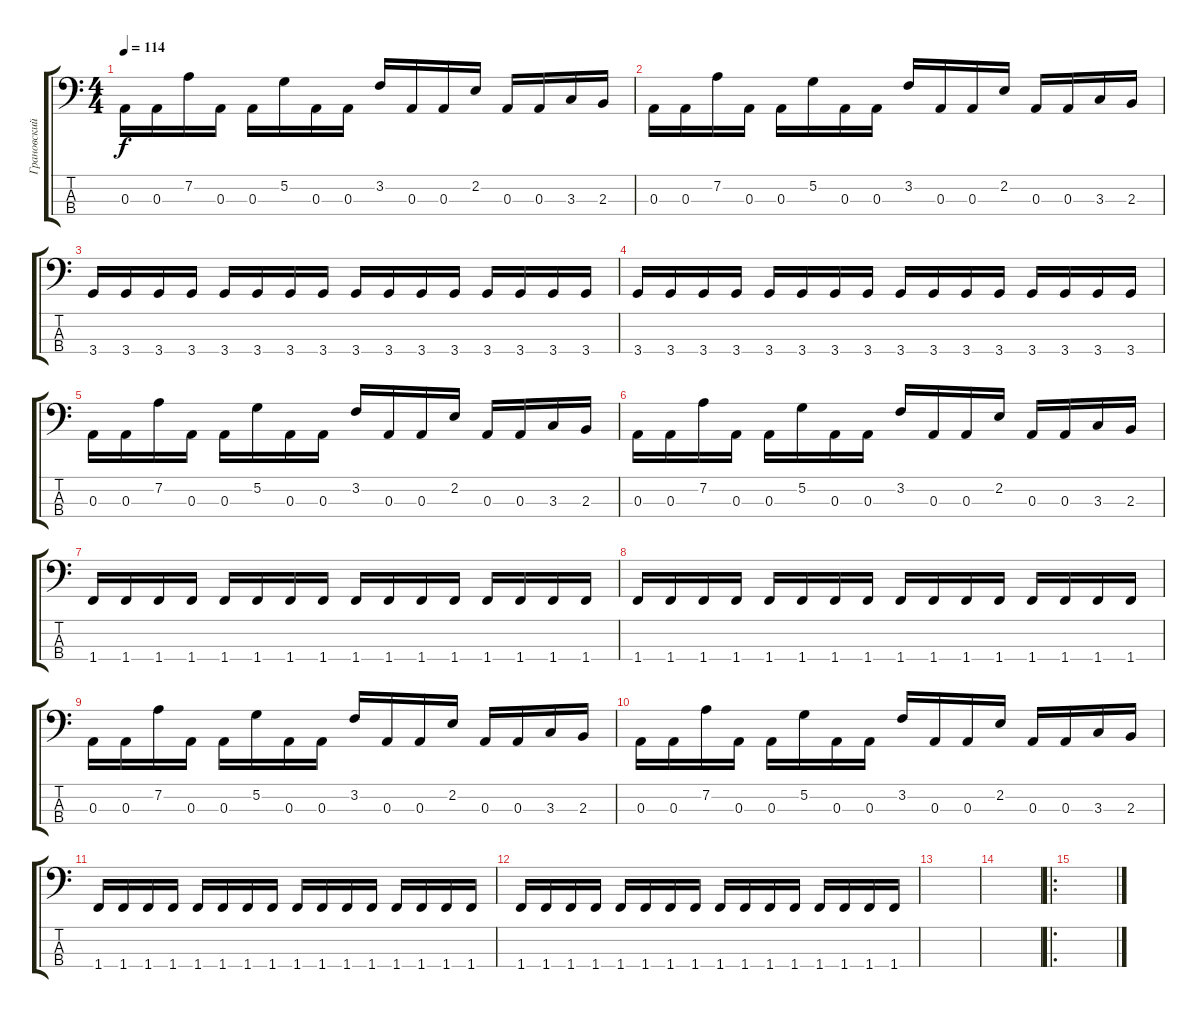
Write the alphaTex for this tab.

\track ("Грановский" "Грановский") {instrument electricbassfinger}
\staff {score tabs}
\tuning (G2 D2 A1 E1) {hide}
\ts (4 4)
\tempo 114
\clef f4
\ks c
0.3.16{dy f} 0.3.16 7.2.16 0.3.16 0.3.16 5.2.16 0.3.16 0.3.16 3.2.16 0.3.16 0.3.16 2.2.16 0.3.16 0.3.16 3.3.16 2.3.16 |
0.3.16 0.3.16 7.2.16 0.3.16 0.3.16 5.2.16 0.3.16 0.3.16 3.2.16 0.3.16 0.3.16 2.2.16 0.3.16 0.3.16 3.3.16 2.3.16 |
3.4.16 3.4.16 3.4.16 3.4.16 3.4.16 3.4.16 3.4.16 3.4.16 3.4.16 3.4.16 3.4.16 3.4.16 3.4.16 3.4.16 3.4.16 3.4.16 |
3.4.16 3.4.16 3.4.16 3.4.16 3.4.16 3.4.16 3.4.16 3.4.16 3.4.16 3.4.16 3.4.16 3.4.16 3.4.16 3.4.16 3.4.16 3.4.16 |
0.3.16 0.3.16 7.2.16 0.3.16 0.3.16 5.2.16 0.3.16 0.3.16 3.2.16 0.3.16 0.3.16 2.2.16 0.3.16 0.3.16 3.3.16 2.3.16 |
0.3.16 0.3.16 7.2.16 0.3.16 0.3.16 5.2.16 0.3.16 0.3.16 3.2.16 0.3.16 0.3.16 2.2.16 0.3.16 0.3.16 3.3.16 2.3.16 |
1.4.16 1.4.16 1.4.16 1.4.16 1.4.16 1.4.16 1.4.16 1.4.16 1.4.16 1.4.16 1.4.16 1.4.16 1.4.16 1.4.16 1.4.16 1.4.16 |
1.4.16 1.4.16 1.4.16 1.4.16 1.4.16 1.4.16 1.4.16 1.4.16 1.4.16 1.4.16 1.4.16 1.4.16 1.4.16 1.4.16 1.4.16 1.4.16 |
0.3.16 0.3.16 7.2.16 0.3.16 0.3.16 5.2.16 0.3.16 0.3.16 3.2.16 0.3.16 0.3.16 2.2.16 0.3.16 0.3.16 3.3.16 2.3.16 |
0.3.16 0.3.16 7.2.16 0.3.16 0.3.16 5.2.16 0.3.16 0.3.16 3.2.16 0.3.16 0.3.16 2.2.16 0.3.16 0.3.16 3.3.16 2.3.16 |
1.4.16 1.4.16 1.4.16 1.4.16 1.4.16 1.4.16 1.4.16 1.4.16 1.4.16 1.4.16 1.4.16 1.4.16 1.4.16 1.4.16 1.4.16 1.4.16 |
1.4.16 1.4.16 1.4.16 1.4.16 1.4.16 1.4.16 1.4.16 1.4.16 1.4.16 1.4.16 1.4.16 1.4.16 1.4.16 1.4.16 1.4.16 1.4.16 |
|
|
\ro
